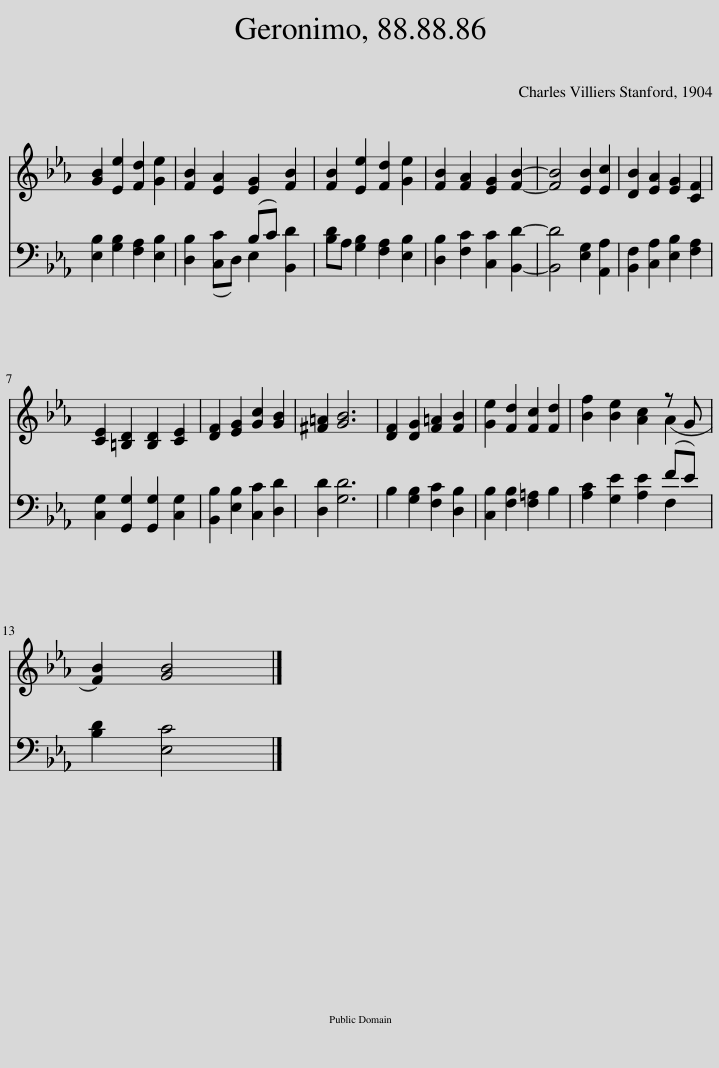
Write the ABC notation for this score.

X:1
%%score ( 1 2 ) ( 3 4 )
L:1/8
M:none
I:linebreak $
K:Eb
V:1 treble
V:2 treble
V:3 bass
V:4 bass
V:1
 [GB]2 [Ee]2 [Fd]2 [Ge]2 | [FB]2 [EA]2 [EG]2 [FB]2 | [FB]2 [Ee]2 [Fd]2 [Ge]2 | [FB]2 [FA]2 [EG]2 [FB]2- | [FB]4 [EB]2 [Ec]2 | %5
 [DB]2 [EA]2 [EG]2 [CF]2 |$ [CE]2 [=B,D]2 [B,D]2 [CE]2 | [DF]2 [EG]2 [Gc]2 [GB]2 | [^F=A]2 [GB]6 | [DF]2 [DG]2 [F=A]2 [FB]2 | %10
 [Ge]2 [Fd]2 [Fc]2 [Fd]2 | [Bf]2 [Be]2 [Ac]2 z G |$ [FB]2 [GB]4 |] %13
V:2
 x8 | x8 | x8 | x8 | x8 | %5
 x8 |$ x8 | x8 | x8 | x8 | %10
 x8 | x6 A2 |$ x6 |] %13
V:3
 [E,B,]2 [G,B,]2 [F,A,]2 [E,B,]2 | [D,B,]2 (C,D,) (B,C) [B,,D]2 | B,A, [G,B,]2 [F,A,]2 [E,B,]2 | [D,B,]2 [F,C]2 [C,C]2 [B,,D]2- | [B,,D]4 [E,G,]2 [A,,A,]2 | %5
 [B,,F,]2 [C,A,]2 [E,B,]2 [F,A,]2 |$ [C,G,]2 [G,,G,]2 [G,,G,]2 [C,G,]2 | [B,,B,]2 [E,B,]2 [C,C]2 [D,D]2 | [D,D]2 [G,D]6 | B,2 [G,B,]2 [F,C]2 [D,B,]2 | %10
 [C,B,]2 [F,B,]2 [F,=A,]2 B,2 | [A,C]2 [G,E]2 [A,E]2 (FE) |$ [B,D]2 [E,C]4 |] %13
V:4
 x8 | x2 C2 E,2 x2 | D2 x6 | x8 | x8 | %5
 x8 |$ x8 | x8 | x8 | x8 | %10
 x8 | x6 F,2 |$ x6 |] %13
